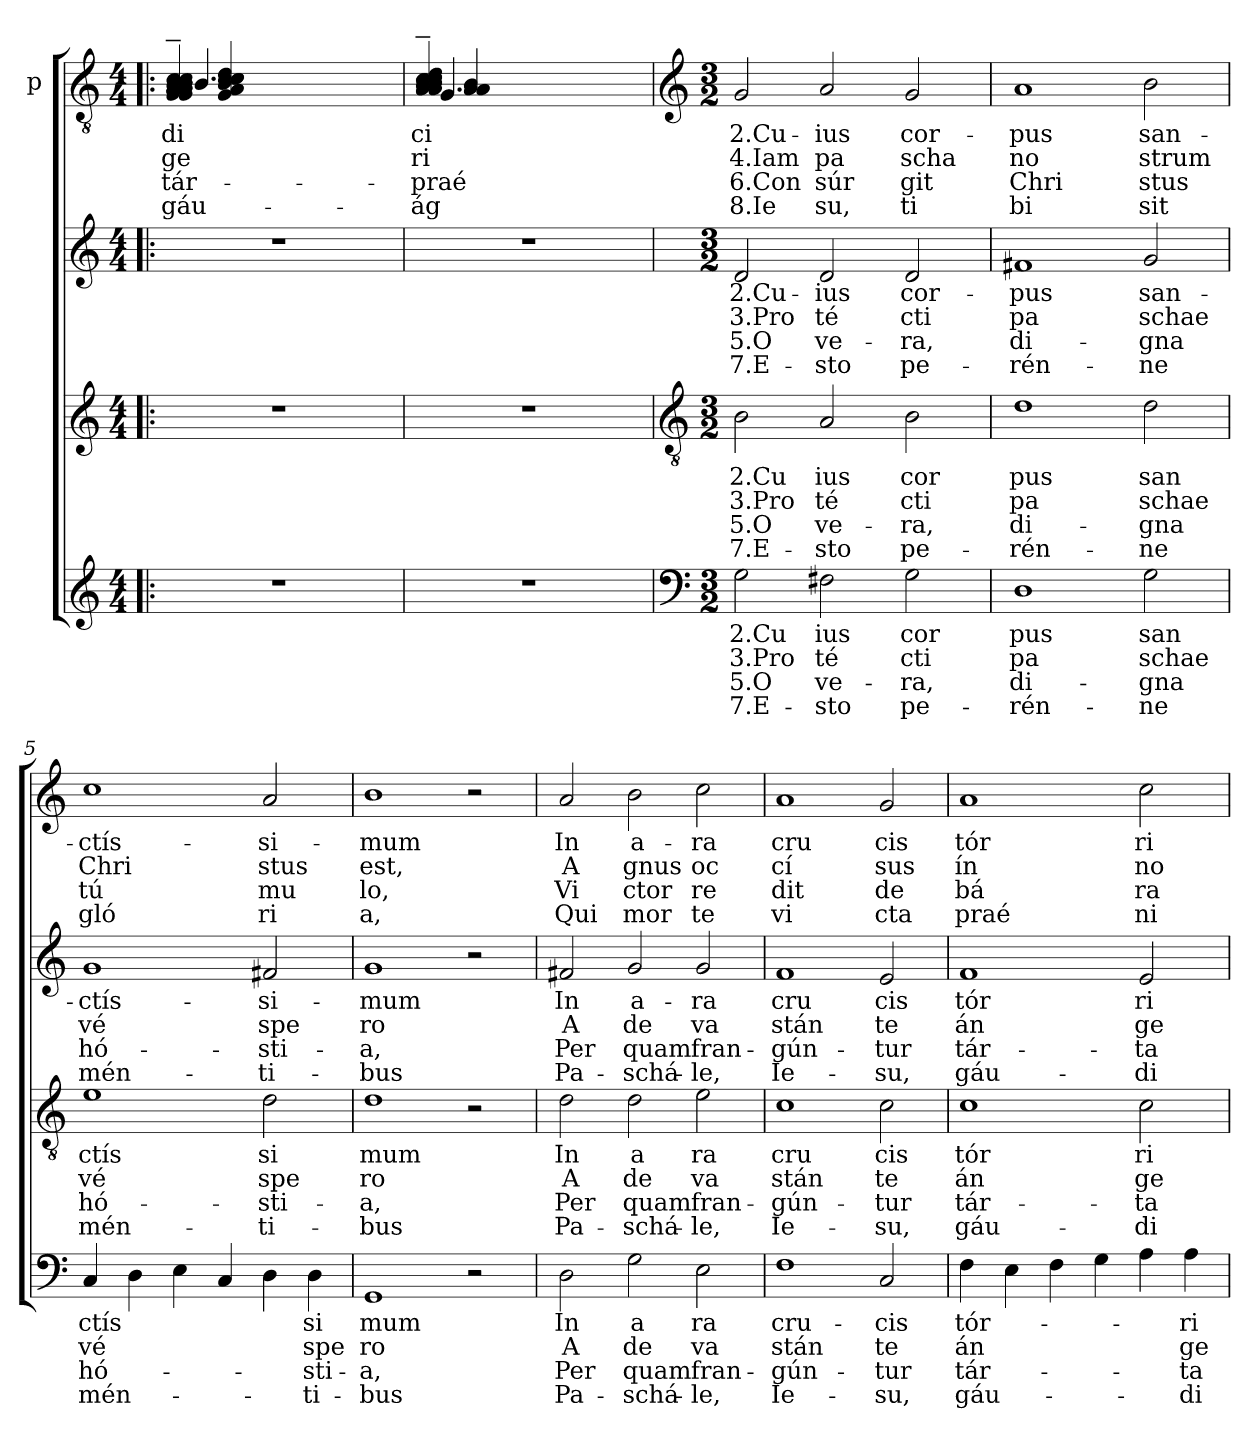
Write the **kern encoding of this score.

**kern	**text	**text	**text	**text	**kern	**text	**text	**text	**text	**kern	**text	**text	**text	**text	**kern	**text	**text	**text	**text
*part4	*part4	*part4	*part4	*part4	*part3	*part3	*part3	*part3	*part3	*part2	*part2	*part2	*part2	*part2	*part1	*part1	*part1	*part1	*part1
*staff4	*staff4	*staff4	*staff4	*staff4	*staff3	*staff3	*staff3	*staff3	*staff3	*staff2	*staff2	*staff2	*staff2	*staff2	*staff1	*staff1	*staff1	*staff1	*staff1
*	*	*	*	*	*	*	*	*	*	*	*	*	*	*	*I"p	*	*	*	*
*clefG2	*	*	*	*	*clefG2	*	*	*	*	*clefG2	*	*	*	*	*clefGv2	*	*	*	*
*k[]	*	*	*	*	*k[]	*	*	*	*	*k[]	*	*	*	*	*k[]	*	*	*	*
*C:	*	*	*	*	*C:	*	*	*	*	*C:	*	*	*	*	*C:	*	*	*	*
*M4/4	*	*	*	*	*M4/4	*	*	*	*	*M4/4	*	*	*	*	*M4/4	*	*	*	*
=1!|:	=1!|:	=1!|:	=1!|:	=1!|:	=1!|:	=1!|:	=1!|:	=1!|:	=1!|:	=1!|:	=1!|:	=1!|:	=1!|:	=1!|:	=1!|:	=1!|:	=1!|:	=1!|:	=1!|:
!	!	!	!	!	!	!	!	!	!	!	!	!	!	!	!	!LO:LY:b:rj	!LO:LY:b:rj	!LO:LY:b:rj	!LO:LY:b:rj
*	*	*	*	*	*	*	*	*	*	*	*	*	*	*	*^	*	*	*	*
*	*	*	*	*	*	*	*	*	*	*	*	*	*	*	*	*^	*	*	*	*
!	!	!	!	!	!	!	!	!	!	!	!	!	!	!	!	!	!	!LO:LY:b	!LO:LY:b	!LO:LY:b	!LO:LY:b
1r	.	.	.	.	1r	.	.	.	.	1r	.	.	.	.	4G/~> 4G/~> 4A/~> 4A/~> 4A/~> 4A/~> 4A/~> 4B/~> 4B/~> 4B/~> 4c/~> 4c/~>	4.B/)	(4G/ 4A/ 4B/ 4c/ 4c/ 4c/ 4d/	di	ge	tár-	gáu-
.	.	.	.	.	.	.	.	.	.	.	.	.	.	.	2ryy	.	2ryy	.	.	.	.
.	.	.	.	.	.	.	.	.	.	.	.	.	.	.	.	2ryy	.	.	.	.	.
.	.	.	.	.	.	.	.	.	.	.	.	.	.	.	8ryy	.	8ryy	.	.	.	.
.	.	.	.	.	.	.	.	.	.	.	.	.	.	.	8ryy	8ryy	8ryy	.	.	.	.
!!LO:LB:g=z	!!	!!
=2	=2	=2	=2	=2	=2	=2	=2	=2	=2	=2	=2	=2	=2	=2	=2	=2	=2	=2	=2	=2	=2
!	!	!	!	!	!	!	!	!	!	!	!	!	!	!	!	!	!	!LO:LY:b	!LO:LY:b	!LO:LY:b	!LO:LY:b
!	!	!	!	!	!	!	!	!	!	!	!	!	!	!	!	!	!	!LO:LY:b	!LO:LY:b	!LO:LY:b	!LO:LY:b
!	!	!	!	!	!	!	!	!	!	!	!	!	!	!	!	!	!	!LO:LY:b	!LO:LY:b	!LO:LY:b	!LO:LY:b
1r	.	.	.	.	1r	.	.	.	.	1r	.	.	.	.	4A/~> 4A/~> 4A/~> 4B/~> 4B/~> 4B/~> 4B/~> 4c/~> 4c/~> 4c/~> 4c/~> 4d/~>	4.G/	4A/ 4A/ 4B/	ci	ri	praé	ág
.	.	.	.	.	.	.	.	.	.	.	.	.	.	.	2ryy	.	2ryy	.	.	.	.
.	.	.	.	.	.	.	.	.	.	.	.	.	.	.	.	2ryy	.	.	.	.	.
.	.	.	.	.	.	.	.	.	.	.	.	.	.	.	8ryy	.	8ryy	.	.	.	.
.	.	.	.	.	.	.	.	.	.	.	.	.	.	.	8ryy	8ryy	8ryy	.	.	.	.
*	*	*	*	*	*	*	*	*	*	*	*	*	*	*	*v	*v	*v	*	*	*	*
!!LO:LB:g=z
=3	=3	=3	=3	=3	=3	=3	=3	=3	=3	=3	=3	=3	=3	=3	=3	=3	=3	=3	=3
*clefF4	*	*	*	*	*clefGv2	*	*	*	*	*	*	*	*	*	*clefG2	*	*	*	*
*M3/2	*	*	*	*	*M3/2	*	*	*	*	*M3/2	*	*	*	*	*M3/2	*	*	*	*
*	*	*	*	*	*	*	*	*	*	*	*	*	*	*	*^	*	*	*	*
*	*	*	*	*	*	*	*	*	*	*	*	*	*	*	*	*^	*	*	*	*
!	!LO:LY:b:rj	!LO:LY:b:rj	!LO:LY:b:rj	!LO:LY:b:rj	!	!LO:LY:b:rj	!LO:LY:b:rj	!LO:LY:b:rj	!LO:LY:b:rj	!	!LO:LY:b:rj	!LO:LY:b:rj	!LO:LY:b:rj	!LO:LY:b:rj	!	!	!	!LO:LY:b:rj	!LO:LY:b:rj	!LO:LY:b:rj	!LO:LY:b:rj
*	*	*	*	*	*	*	*	*	*	*	*	*	*	*	*v	*v	*v	*	*	*	*
2G\	2.Cu	3.Pro	5.O	7.E-	2B\	2.Cu	3.Pro	5.O	7.E-	2d/	2.Cu-	3.Pro	5.O	7.E-	2g/	2.Cu-	4.Iam	6.Con	8.Ie
!	!LO:LY:b	!LO:LY:b	!LO:LY:b	!LO:LY:b	!	!LO:LY:b	!LO:LY:b	!LO:LY:b	!LO:LY:b	!	!LO:LY:b	!LO:LY:b	!LO:LY:b	!LO:LY:b	!	!LO:LY:b	!LO:LY:b	!LO:LY:b	!LO:LY:b
2F#X\	ius	té	ve-	-sto	2A/	ius	té	ve-	-sto	2d/	-ius	té	ve-	-sto	2a/	-ius	pa	súr	su,
!	!LO:LY:b	!LO:LY:b	!LO:LY:b	!LO:LY:b	!	!LO:LY:b	!LO:LY:b	!LO:LY:b	!LO:LY:b	!	!LO:LY:b	!LO:LY:b	!LO:LY:b	!LO:LY:b	!	!LO:LY:b	!LO:LY:b	!LO:LY:b	!LO:LY:b
2G\	cor	cti	-ra,	pe-	2B\	cor	cti	-ra,	pe-	2d/	cor-	cti	-ra,	pe-	2g/	cor-	scha	git	ti
=4	=4	=4	=4	=4	=4	=4	=4	=4	=4	=4	=4	=4	=4	=4	=4	=4	=4	=4	=4
!	!LO:LY:b	!LO:LY:b	!LO:LY:b	!LO:LY:b	!	!LO:LY:b	!LO:LY:b	!LO:LY:b	!LO:LY:b	!	!LO:LY:b	!LO:LY:b	!LO:LY:b	!LO:LY:b	!	!LO:LY:b	!LO:LY:b	!LO:LY:b	!LO:LY:b
1D	pus	pa	di-	-rén-	1d	pus	pa	di-	-rén-	1f#X	-pus	pa	di-	-rén-	1a	-pus	no	Chri	bi
!	!LO:LY:b	!LO:LY:b	!LO:LY:b	!LO:LY:b	!	!LO:LY:b	!LO:LY:b	!LO:LY:b	!LO:LY:b	!	!LO:LY:b	!LO:LY:b	!LO:LY:b	!LO:LY:b	!	!LO:LY:b	!LO:LY:b	!LO:LY:b	!LO:LY:b
2G\	san	schae	-gna	-ne	2d\	san	schae	-gna	-ne	2g/	san-	schae	-gna	-ne	2b\	san-	strum	stus	sit
=5	=5	=5	=5	=5	=5	=5	=5	=5	=5	=5	=5	=5	=5	=5	=5	=5	=5	=5	=5
!	!LO:LY:b	!LO:LY:b	!LO:LY:b	!LO:LY:b	!	!LO:LY:b	!LO:LY:b	!LO:LY:b	!LO:LY:b	!	!LO:LY:b	!LO:LY:b	!LO:LY:b	!LO:LY:b	!	!LO:LY:b	!LO:LY:b	!LO:LY:b	!LO:LY:b
4C/	ctís	vé	hó-	mén-	1e	ctís	vé	hó-	mén-	1g	-ctís-	vé	hó-	mén-	1cc	-ctís-	Chri	tú	gló
4D\	.	.	.	.	.	.	.	.	.	.	.	.	.	.	.	.	.	.	.
4E\	.	.	.	.	.	.	.	.	.	.	.	.	.	.	.	.	.	.	.
4C/	.	.	.	.	.	.	.	.	.	.	.	.	.	.	.	.	.	.	.
!	!	!	!	!	!	!LO:LY:b	!LO:LY:b	!LO:LY:b	!LO:LY:b	!	!LO:LY:b	!LO:LY:b	!LO:LY:b	!LO:LY:b	!	!LO:LY:b	!LO:LY:b	!LO:LY:b	!LO:LY:b
4D\	.	.	.	.	2d\	si	spe	-sti-	-ti-	2f#X/	-si-	spe	-sti-	-ti-	2a/	-si-	stus	mu	ri
!	!LO:LY:b	!LO:LY:b	!LO:LY:b	!LO:LY:b	!	!	!	!	!	!	!	!	!	!	!	!	!	!	!
4D\	si	spe	-sti-	-ti-	.	.	.	.	.	.	.	.	.	.	.	.	.	.	.
=6	=6	=6	=6	=6	=6	=6	=6	=6	=6	=6	=6	=6	=6	=6	=6	=6	=6	=6	=6
!	!LO:LY:b	!LO:LY:b	!LO:LY:b	!LO:LY:b	!	!LO:LY:b	!LO:LY:b	!LO:LY:b	!LO:LY:b	!	!LO:LY:b	!LO:LY:b	!LO:LY:b	!LO:LY:b	!	!LO:LY:b	!LO:LY:b	!LO:LY:b	!LO:LY:b
1GG	mum	ro	-a,	-bus	1d	mum	ro	-a,	-bus	1g	-mum	ro	-a,	-bus	1b	-mum	est,	lo,	a,
2r	.	.	.	.	2r	.	.	.	.	2r	.	.	.	.	2r	.	.	.	.
=7	=7	=7	=7	=7	=7	=7	=7	=7	=7	=7	=7	=7	=7	=7	=7	=7	=7	=7	=7
!	!LO:LY:b	!LO:LY:b	!LO:LY:b	!LO:LY:b	!	!LO:LY:b	!LO:LY:b	!LO:LY:b	!LO:LY:b	!	!LO:LY:b	!LO:LY:b	!LO:LY:b	!LO:LY:b	!	!LO:LY:b	!LO:LY:b	!LO:LY:b	!LO:LY:b
2D\	In	A	Per	Pa-	2d\	In	A	Per	Pa-	2f#X/	In	A	Per	Pa-	2a/	In	A	Vi	Qui
!	!LO:LY:b	!LO:LY:b	!LO:LY:b	!LO:LY:b	!	!LO:LY:b	!LO:LY:b	!LO:LY:b	!LO:LY:b	!	!LO:LY:b	!LO:LY:b	!LO:LY:b	!LO:LY:b	!	!LO:LY:b	!LO:LY:b	!LO:LY:b	!LO:LY:b
2G\	a	de	quam	-schá-	2d\	a	de	quam	-schá-	2g/	a-	de	quam	-schá-	2b\	a-	gnus	ctor	mor
!	!LO:LY:b	!LO:LY:b	!LO:LY:b	!LO:LY:b	!	!LO:LY:b	!LO:LY:b	!LO:LY:b	!LO:LY:b	!	!LO:LY:b	!LO:LY:b	!LO:LY:b	!LO:LY:b	!	!LO:LY:b	!LO:LY:b	!LO:LY:b	!LO:LY:b
2E\	ra	va	fran-	-le,	2e\	ra	va	fran-	-le,	2g/	-ra	va	fran-	-le,	2cc\	-ra	oc	re	te
!!LO:PB:g=z
=8	=8	=8	=8	=8	=8	=8	=8	=8	=8	=8	=8	=8	=8	=8	=8	=8	=8	=8	=8
!	!LO:LY:b	!LO:LY:b	!LO:LY:b	!LO:LY:b	!	!LO:LY:b	!LO:LY:b	!LO:LY:b	!LO:LY:b	!	!LO:LY:b	!LO:LY:b	!LO:LY:b	!LO:LY:b	!	!LO:LY:b	!LO:LY:b	!LO:LY:b	!LO:LY:b
1F	cru-	stán	-gún-	Ie-	1c	cru	stán	-gún-	Ie-	1f	cru	stán	-gún-	Ie-	1a	cru	cí	dit	vi
!	!LO:LY:b	!LO:LY:b	!LO:LY:b	!LO:LY:b	!	!LO:LY:b	!LO:LY:b	!LO:LY:b	!LO:LY:b	!	!LO:LY:b	!LO:LY:b	!LO:LY:b	!LO:LY:b	!	!LO:LY:b	!LO:LY:b	!LO:LY:b	!LO:LY:b
2C/	-cis	te	-tur	-su,	2c\	cis	te	-tur	-su,	2e/	cis	te	-tur	-su,	2g/	cis	sus	de	cta
=9	=9	=9	=9	=9	=9	=9	=9	=9	=9	=9	=9	=9	=9	=9	=9	=9	=9	=9	=9
!	!LO:LY:b	!LO:LY:b	!LO:LY:b	!LO:LY:b	!	!LO:LY:b	!LO:LY:b	!LO:LY:b	!LO:LY:b	!	!LO:LY:b	!LO:LY:b	!LO:LY:b	!LO:LY:b	!	!LO:LY:b	!LO:LY:b	!LO:LY:b	!LO:LY:b
4F\	tór-	án	tár-	gáu-	1c	tór	án	tár-	gáu-	1f	tór	án	tár-	gáu-	1a	tór	ín	bá	praé
4E\	.	.	.	.	.	.	.	.	.	.	.	.	.	.	.	.	.	.	.
4F\	.	.	.	.	.	.	.	.	.	.	.	.	.	.	.	.	.	.	.
4G\	.	.	.	.	.	.	.	.	.	.	.	.	.	.	.	.	.	.	.
!	!	!	!	!	!	!LO:LY:b	!LO:LY:b	!LO:LY:b	!LO:LY:b	!	!LO:LY:b	!LO:LY:b	!LO:LY:b	!LO:LY:b	!	!LO:LY:b	!LO:LY:b	!LO:LY:b	!LO:LY:b
4A\	.	.	.	.	2c\	ri	ge	-ta-	-di-	2e/	ri	ge	-ta-	-di-	2cc\	ri	no	ra	ni
!	!LO:LY:b	!LO:LY:b	!LO:LY:b	!LO:LY:b	!	!	!	!	!	!	!	!	!	!	!	!	!	!	!
4A\	-ri-	ge	-ta-	-di-	.	.	.	.	.	.	.	.	.	.	.	.	.	.	.
=	=	=	=	=	=	=	=	=	=	=	=	=	=	=	=	=	=	=	=
*-	*-	*-	*-	*-	*-	*-	*-	*-	*-	*-	*-	*-	*-	*-	*-	*-	*-	*-	*-
